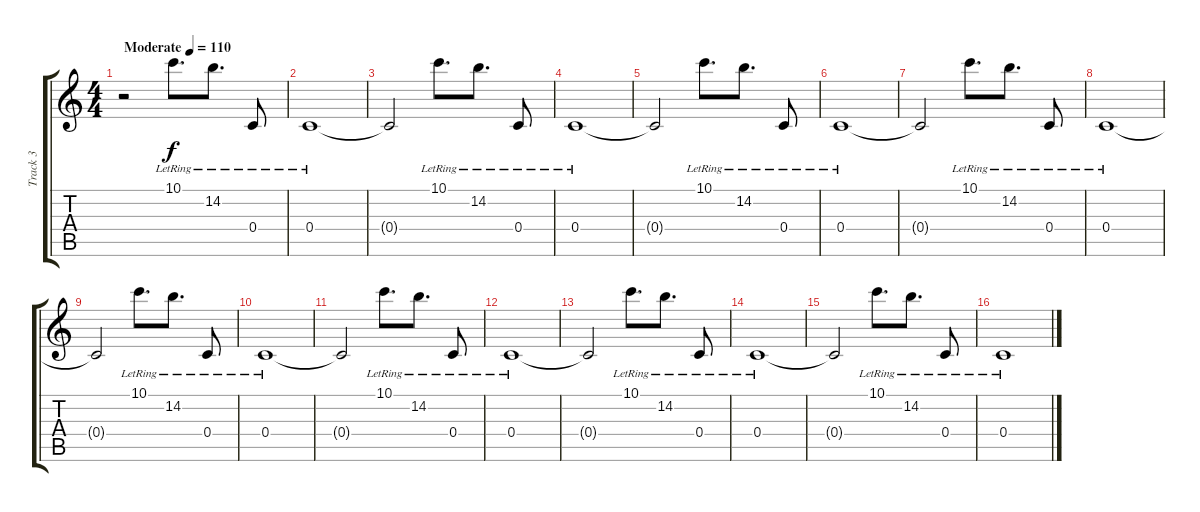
\track ("Track 3" "Track 3") {instrument electricguitarclean}
\staff {score tabs}
\tuning (D4 A3 F3 C3 G2 C2) {hide}
\ts (4 4)
\tempo (110 "Moderate")
\clef g2
\ks c
r.2{dy f instrument electricguitarclean} 10.1{lr}.8{d} 14.2{lr}.8{d} 0.4{lr}.8 |
0.4{lr}.1 |
0.4{t}.2 10.1{lr}.8{d} 14.2{lr}.8{d} 0.4{lr}.8 |
0.4{lr}.1 |
0.4{t}.2 10.1{lr}.8{d} 14.2{lr}.8{d} 0.4{lr}.8 |
0.4{lr}.1 |
0.4{t}.2 10.1{lr}.8{d} 14.2{lr}.8{d} 0.4{lr}.8 |
0.4{lr}.1 |
0.4{t}.2 10.1{lr}.8{d} 14.2{lr}.8{d} 0.4{lr}.8 |
0.4{lr}.1 |
0.4{t}.2 10.1{lr}.8{d} 14.2{lr}.8{d} 0.4{lr}.8 |
0.4{lr}.1 |
0.4{t}.2 10.1{lr}.8{d} 14.2{lr}.8{d} 0.4{lr}.8 |
0.4{lr}.1 |
0.4{t}.2 10.1{lr}.8{d} 14.2{lr}.8{d} 0.4{lr}.8 |
0.4{lr}.1
